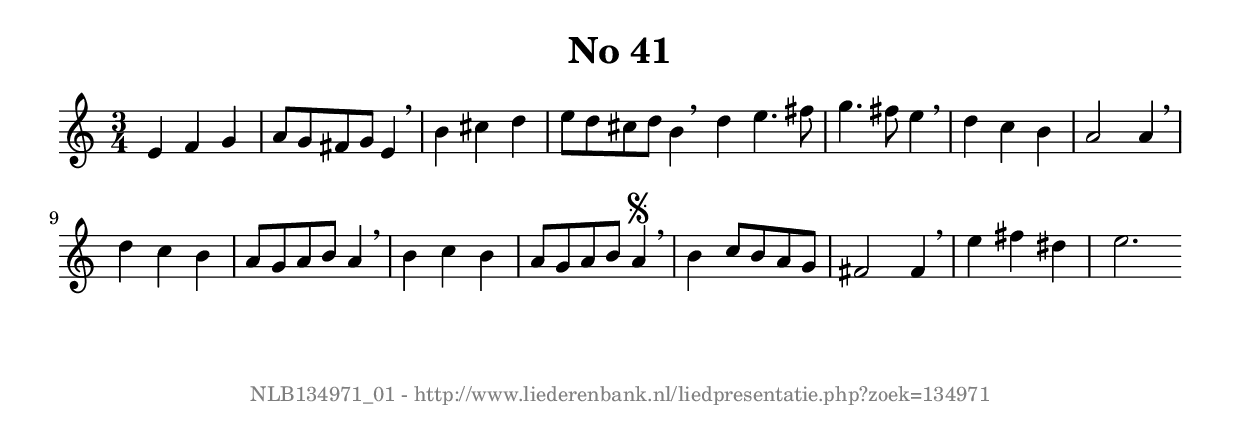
%
% produced by wce2krn 1.64 (7 June 2014)
%
\version"2.16"
#(append! paper-alist '(("long" . (cons (* 210 mm) (* 2000 mm)))))
#(set-default-paper-size "long")
sb = {\breathe}
mBreak = {\breathe }
bBreak = {\breathe }
x = {\once\override NoteHead #'style = #'cross }
gl=\glissando
itime={\override Staff.TimeSignature #'stencil = ##f }
ficta = {\once\set suggestAccidentals = ##t}
fine = {\once\override Score.RehearsalMark #'self-alignment-X = #1 \mark \markup {\italic{Fine}}}
dc = {\once\override Score.RehearsalMark #'self-alignment-X = #1 \mark \markup {\italic{D.C.}}}
dcf = {\once\override Score.RehearsalMark #'self-alignment-X = #1 \mark \markup {\italic{D.C. al Fine}}}
dcc = {\once\override Score.RehearsalMark #'self-alignment-X = #1 \mark \markup {\italic{D.C. al Coda}}}
ds = {\once\override Score.RehearsalMark #'self-alignment-X = #1 \mark \markup {\italic{D.S.}}}
dsf = {\once\override Score.RehearsalMark #'self-alignment-X = #1 \mark \markup {\italic{D.S. al Fine}}}
dsc = {\once\override Score.RehearsalMark #'self-alignment-X = #1 \mark \markup {\italic{D.S. al Coda}}}
pv = {\set Score.repeatCommands = #'((volta "1"))}
sv = {\set Score.repeatCommands = #'((volta "2"))}
tv = {\set Score.repeatCommands = #'((volta "3"))}
qv = {\set Score.repeatCommands = #'((volta "4"))}
xv = {\set Score.repeatCommands = #'((volta #f))}
\header{ tagline = ""
title = "No 41"
}
\score {{
\key c \major
\relative g'
{
\set melismaBusyProperties = #'()
\time 3/4
\tempo 4=120
\override Score.MetronomeMark #'transparent = ##t
\override Score.RehearsalMark #'break-visibility = #(vector #t #t #f)
e4 f g a8 g fis g e4 \sb b' cis d e8 d cis d b4 \bar ":|:" \bBreak
d4 e4. fis8 g4. fis8 e4 \sb d c b a2 a4 \mBreak \bar "|"
d4 c b a8 g a b a4 \sb b c b a8 g a b a4\segno \mBreak \bar "|"
b4 c8 b a g fis2 fis4 \sb e' fis dis e2. \bar ":|"
 }}
 \midi { }
 \layout {
            indent = 0.0\cm
}
}
\markup { \vspace #0 } \markup { \with-color #grey \fill-line { \center-column { \smaller "NLB134971_01 - http://www.liederenbank.nl/liedpresentatie.php?zoek=134971" } } }
